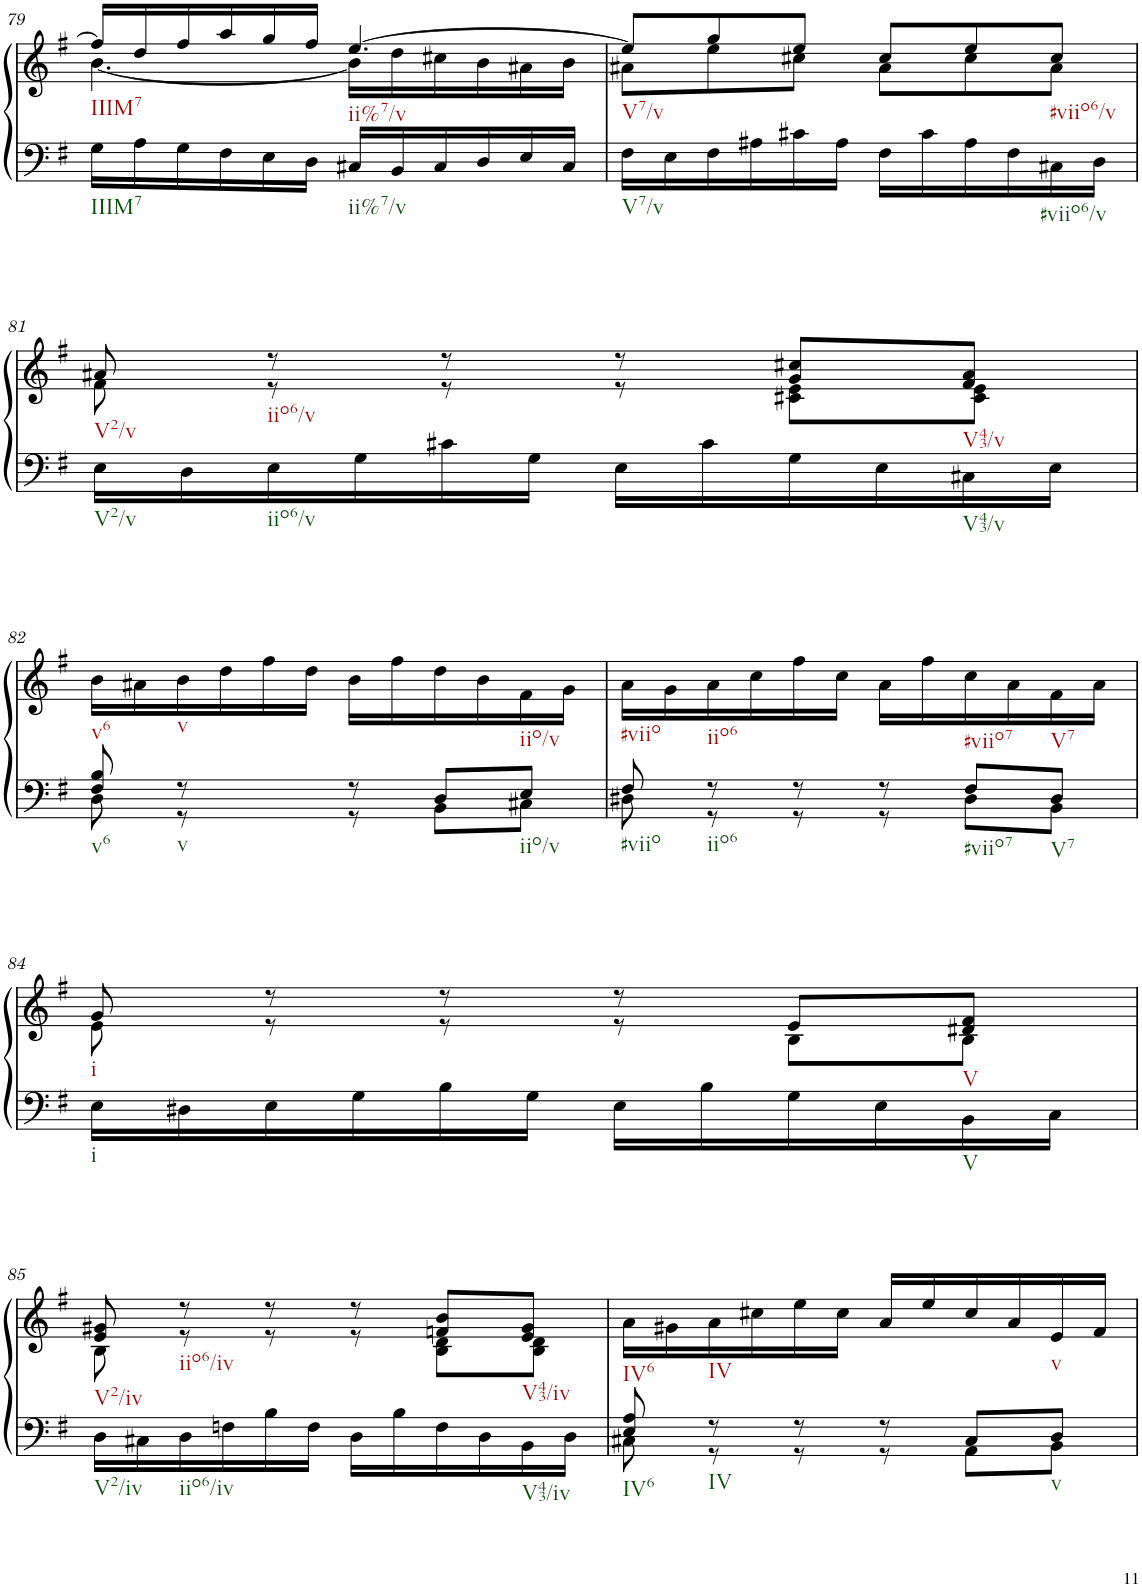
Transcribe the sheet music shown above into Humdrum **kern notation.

**kern	**kern
*part1	*part1
*staff2	*staff1
*I"unbenannt9	*
!!LO:PB:g=z
*clefF4	*clefG2
*k[f#]	*k[f#]
*M6/8	*M6/8
=79	=79
*	*^
16G\LL	16ff#/LL]	[4.b\
16A\	16dd/	.
16G\	16ff#/	.
16F#\	16aa/	.
16E\	16gg/	.
16D\JJ	16ff#/JJ	.
16C#X/LL	[4.ee/	16b\LL]
16BB/	.	16dd\
16C#/	.	16cc#X\
16D/	.	16b\
16E/	.	16a#X\
16C#/JJ	.	16b\JJ
=80	=80	=80
16F#\LL	8ee/L]	8a#X\L
16E\	.	.
16F#\	8gg/	8ee\
16A#X\	.	.
16c#X\	8ee/J	8cc#X\J
16A#\JJ	.	.
16F#\LL	8cc#/L	8a#\L
16c#\	.	.
16A#\	8ee/	8cc#\
16F#\	.	.
16C#X\	8cc#/J	8a#\J
16D\JJ	.	.
!!LO:LB:g=z	!!
=81	=81	=81
16E\LL	8a#X/	8f#\
16D\	.	.
16E\	8r	8r
16G\	.	.
16c#X\	8r	8r
16G\JJ	.	.
16E\LL	8r	8r
16c#\	.	.
16G\	8g/ 8cc#X/L	8c#X\ 8e\L
16E\	.	.
16C#X\	8f#/ 8a#/J	8c#\ 8e\J
16E\JJ	.	.
!!LO:LB:g=z	!!
=82	=82	=82
*^	*	*
8F#/ 8B/	8D\	2.ryy	16b\LL
.	.	.	16a#X\
8r	8r	.	16b\
.	.	.	16dd\
8ryy	8ryy	.	16ff#\
.	.	.	16dd\JJ
8r	8r	.	16b\LL
.	.	.	16ff#\
8D/L	8BB\L	.	16dd\
.	.	.	16b\
8E/J	8C#X\J	.	16f#\
.	.	.	16g\JJ
=83	=83	=83	=83
8F#/	8D#X\	2.ryy	16a\LL
.	.	.	16g\
8r	8r	.	16a\
.	.	.	16cc\
8r	8r	.	16ff#\
.	.	.	16cc\JJ
8r	8r	.	16a\LL
.	.	.	16ff#\
8F#/L	8D#\L	.	16cc\
.	.	.	16a\
8D#/J	8BB\J	.	16f#\
.	.	.	16a\JJ
!!LO:LB:g=z	!!
=84	=84	=84	=84
2.ryy	16E\LL	8g/	8e\
.	16D#X\	.	.
.	16E\	8r	8r
.	16G\	.	.
.	16B\	8r	8r
.	16G\JJ	.	.
.	16E\LL	8r	8r
.	16B\	.	.
.	16G\	8e/L	8B\L
.	16E\	.	.
.	16BB\	8d#X/ 8f#/J	8B\J
.	16C\JJ	.	.
!!LO:LB:g=z	!!
=85	=85	=85	=85
2.ryy	16D\LL	8e/ 8g#X/	8B\
.	16C#X\	.	.
.	16D\	8r	8r
.	16Fn\	.	.
.	16B\	8r	8r
.	16F\JJ	.	.
.	16D\LL	8r	8r
.	16B\	.	.
.	16F\	8fn/ 8b/L	8B\ 8d\L
.	16D\	.	.
.	16BB\	8e/ 8g#/J	8B\ 8d\J
.	16D\JJ	.	.
=86	=86	=86	=86
8E/ 8A/	8C#X\	4ryy	16a\LL
.	.	.	16g#X\
8r	8r	.	16a\
.	.	.	16cc#X\
8r	8r	8ryy	16ee\
.	.	.	16cc#\JJ
8r	8r	16a/LL	4.ryy
.	.	16ee/	.
8C#/L	8AA\L	16cc#/	.
.	.	16a/	.
8D/J	8BB\J	16e/	.
.	.	16f#/JJ	.
*v	*v	*	*
*	*v	*v
=	=
*-	*-
